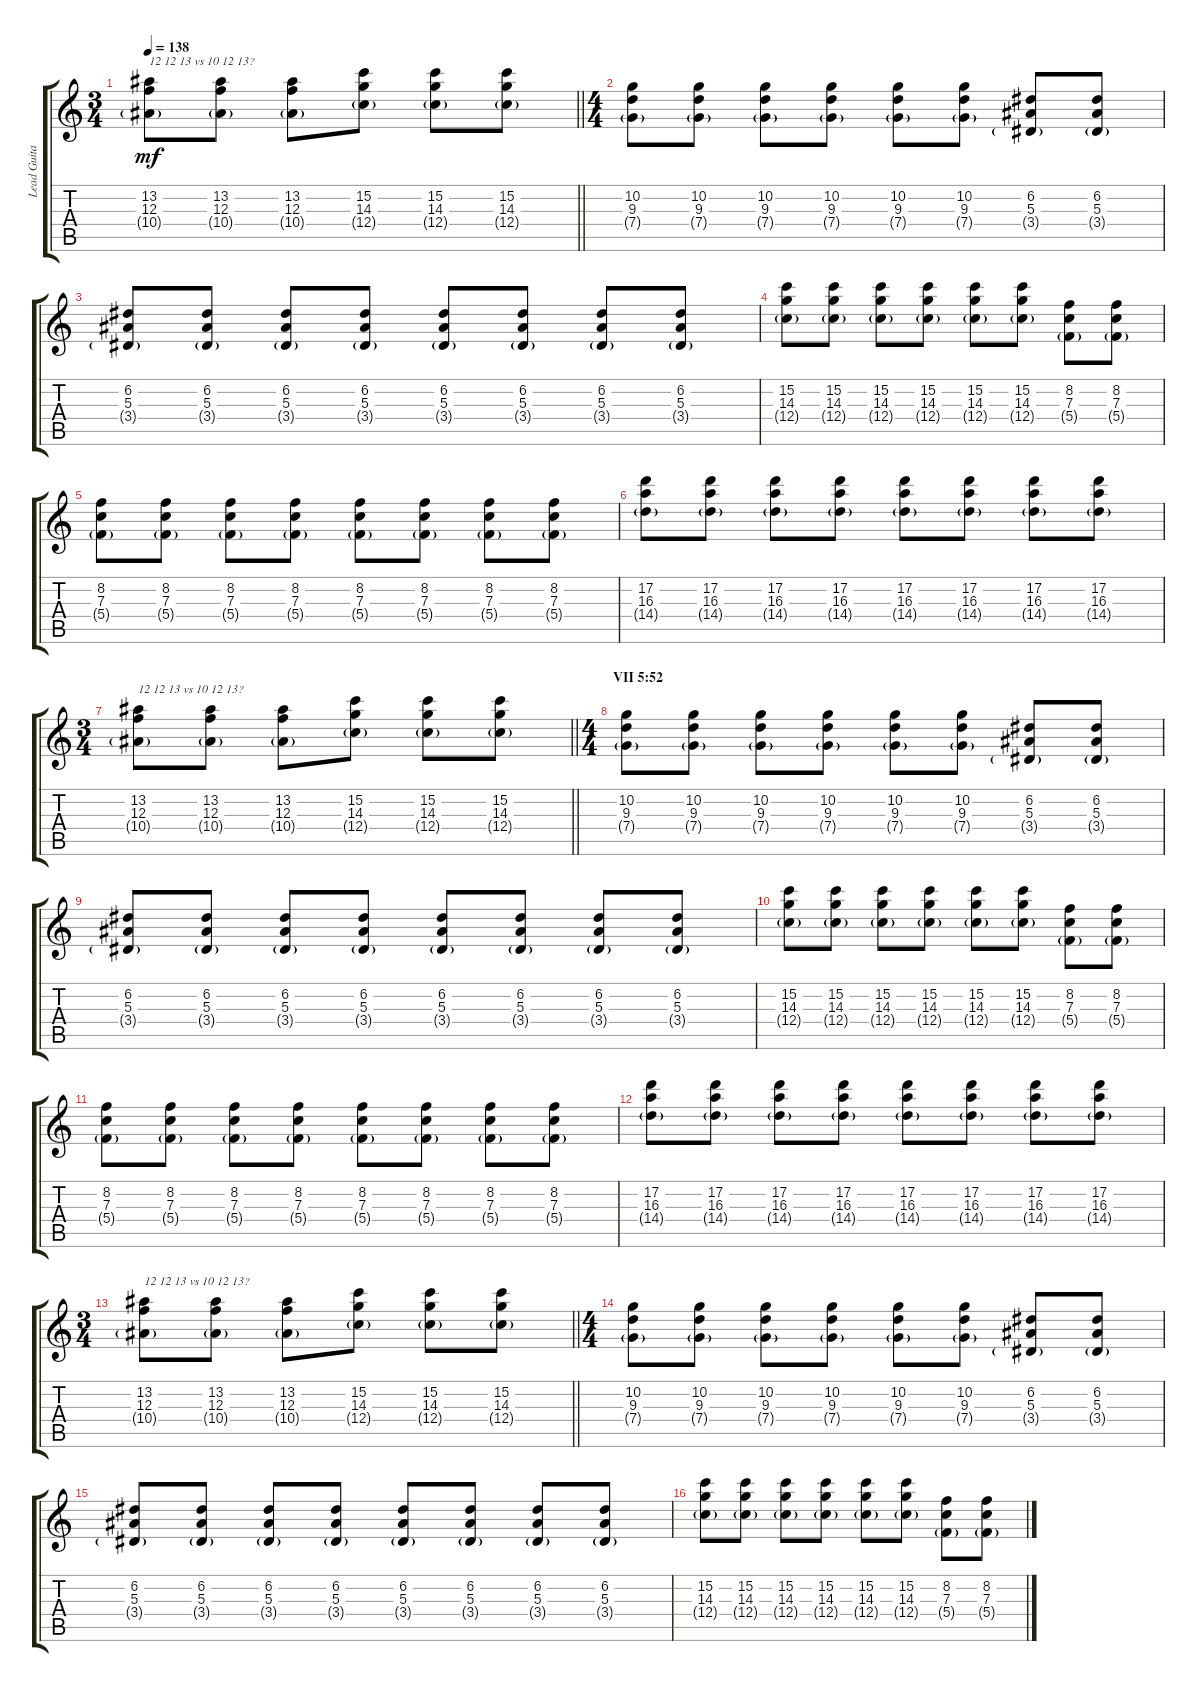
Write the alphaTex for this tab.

\track ("Lead Guitar" "Lead Guita") {instrument distortionguitar}
\staff {score tabs}
\tuning (D4 A3 F3 C3 G2 D2) {hide}
\ts (3 4)
\tempo 138
\clef g2
\barLineRight lightlight
\ks c
(13.2 12.3 10.4{g}).8{txt "12 12 13 vs 10 12 13?" dy mf} (13.2 12.3 10.4{g}).8 (13.2 12.3 10.4{g}).8 (15.2 14.3 12.4{g}).8 (15.2 14.3 12.4{g}).8 (15.2 14.3 12.4{g}).8 |
\ts (4 4)
(10.2 9.3 7.4{g}).8 (10.2 9.3 7.4{g}).8 (10.2 9.3 7.4{g}).8 (10.2 9.3 7.4{g}).8 (10.2 9.3 7.4{g}).8 (10.2 9.3 7.4{g}).8 (6.2 5.3 3.4{g}).8 (6.2 5.3 3.4{g}).8 |
(6.2 5.3 3.4{g}).8 (6.2 5.3 3.4{g}).8 (6.2 5.3 3.4{g}).8 (6.2 5.3 3.4{g}).8 (6.2 5.3 3.4{g}).8 (6.2 5.3 3.4{g}).8 (6.2 5.3 3.4{g}).8 (6.2 5.3 3.4{g}).8 |
(15.2 14.3 12.4{g}).8 (15.2 14.3 12.4{g}).8 (15.2 14.3 12.4{g}).8 (15.2 14.3 12.4{g}).8 (15.2 14.3 12.4{g}).8 (15.2 14.3 12.4{g}).8 (8.2 7.3 5.4{g}).8 (8.2 7.3 5.4{g}).8 |
(8.2 7.3 5.4{g}).8 (8.2 7.3 5.4{g}).8 (8.2 7.3 5.4{g}).8 (8.2 7.3 5.4{g}).8 (8.2 7.3 5.4{g}).8 (8.2 7.3 5.4{g}).8 (8.2 7.3 5.4{g}).8 (8.2 7.3 5.4{g}).8 |
(17.2 16.3 14.4{g}).8 (17.2 16.3 14.4{g}).8 (17.2 16.3 14.4{g}).8 (17.2 16.3 14.4{g}).8 (17.2 16.3 14.4{g}).8 (17.2 16.3 14.4{g}).8 (17.2 16.3 14.4{g}).8 (17.2 16.3 14.4{g}).8 |
\ts (3 4)
\barLineRight lightlight
(13.2 12.3 10.4{g}).8{txt "12 12 13 vs 10 12 13?"} (13.2 12.3 10.4{g}).8 (13.2 12.3 10.4{g}).8 (15.2 14.3 12.4{g}).8 (15.2 14.3 12.4{g}).8 (15.2 14.3 12.4{g}).8 |
\ts (4 4)
\section ("" "VII 5:52")
(10.2 9.3 7.4{g}).8 (10.2 9.3 7.4{g}).8 (10.2 9.3 7.4{g}).8 (10.2 9.3 7.4{g}).8 (10.2 9.3 7.4{g}).8 (10.2 9.3 7.4{g}).8 (6.2 5.3 3.4{g}).8 (6.2 5.3 3.4{g}).8 |
(6.2 5.3 3.4{g}).8 (6.2 5.3 3.4{g}).8 (6.2 5.3 3.4{g}).8 (6.2 5.3 3.4{g}).8 (6.2 5.3 3.4{g}).8 (6.2 5.3 3.4{g}).8 (6.2 5.3 3.4{g}).8 (6.2 5.3 3.4{g}).8 |
(15.2 14.3 12.4{g}).8 (15.2 14.3 12.4{g}).8 (15.2 14.3 12.4{g}).8 (15.2 14.3 12.4{g}).8 (15.2 14.3 12.4{g}).8 (15.2 14.3 12.4{g}).8 (8.2 7.3 5.4{g}).8 (8.2 7.3 5.4{g}).8 |
(8.2 7.3 5.4{g}).8 (8.2 7.3 5.4{g}).8 (8.2 7.3 5.4{g}).8 (8.2 7.3 5.4{g}).8 (8.2 7.3 5.4{g}).8 (8.2 7.3 5.4{g}).8 (8.2 7.3 5.4{g}).8 (8.2 7.3 5.4{g}).8 |
(17.2 16.3 14.4{g}).8 (17.2 16.3 14.4{g}).8 (17.2 16.3 14.4{g}).8 (17.2 16.3 14.4{g}).8 (17.2 16.3 14.4{g}).8 (17.2 16.3 14.4{g}).8 (17.2 16.3 14.4{g}).8 (17.2 16.3 14.4{g}).8 |
\ts (3 4)
\barLineRight lightlight
(13.2 12.3 10.4{g}).8{txt "12 12 13 vs 10 12 13?"} (13.2 12.3 10.4{g}).8 (13.2 12.3 10.4{g}).8 (15.2 14.3 12.4{g}).8 (15.2 14.3 12.4{g}).8 (15.2 14.3 12.4{g}).8 |
\ts (4 4)
(10.2 9.3 7.4{g}).8 (10.2 9.3 7.4{g}).8 (10.2 9.3 7.4{g}).8 (10.2 9.3 7.4{g}).8 (10.2 9.3 7.4{g}).8 (10.2 9.3 7.4{g}).8 (6.2 5.3 3.4{g}).8 (6.2 5.3 3.4{g}).8 |
(6.2 5.3 3.4{g}).8 (6.2 5.3 3.4{g}).8 (6.2 5.3 3.4{g}).8 (6.2 5.3 3.4{g}).8 (6.2 5.3 3.4{g}).8 (6.2 5.3 3.4{g}).8 (6.2 5.3 3.4{g}).8 (6.2 5.3 3.4{g}).8 |
(15.2 14.3 12.4{g}).8 (15.2 14.3 12.4{g}).8 (15.2 14.3 12.4{g}).8 (15.2 14.3 12.4{g}).8 (15.2 14.3 12.4{g}).8 (15.2 14.3 12.4{g}).8 (8.2 7.3 5.4{g}).8 (8.2 7.3 5.4{g}).8
